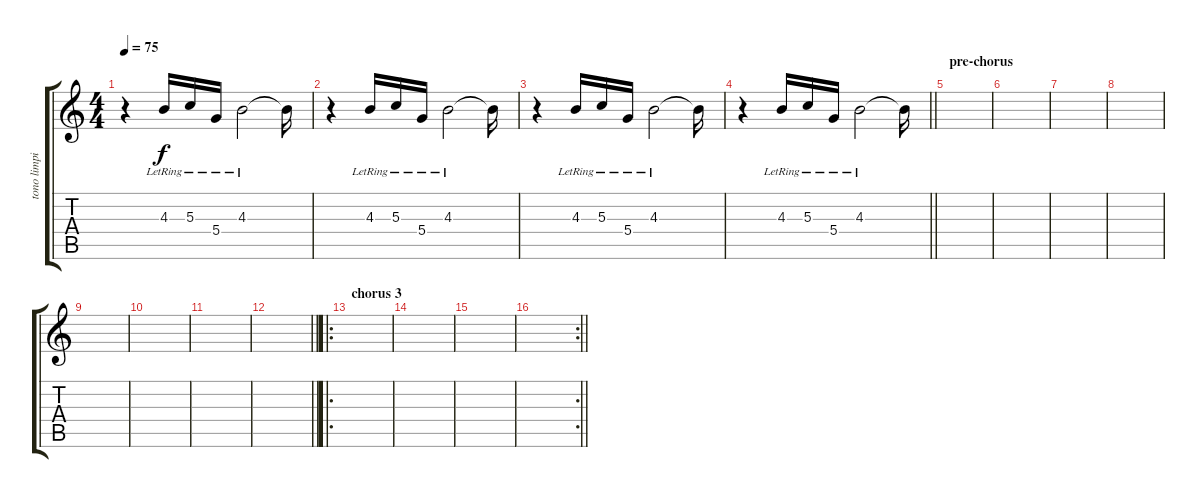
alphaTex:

\track ("tono limpio(tarra 2)" "tono limpi") {instrument electricguitarclean}
\staff {score tabs}
\tuning (E4 B3 G3 D3 A2 D2) {hide}
\ts (4 4)
\tempo 75
\clef g2
\ks c
r.4{dy f} 4.3{lr}.16 5.3{lr}.16 5.4{lr}.16 4.3{lr}.2 4.3{t}.16 |
r.4 4.3{lr}.16 5.3{lr}.16 5.4{lr}.16 4.3{lr}.2 4.3{t}.16 |
r.4 4.3{lr}.16 5.3{lr}.16 5.4{lr}.16 4.3{lr}.2 4.3{t}.16 |
\barLineRight lightlight
r.4 4.3{lr}.16 5.3{lr}.16 5.4{lr}.16 4.3{lr}.2 4.3{t}.16 |
\section ("" "pre-chorus")
|
|
|
|
|
|
|
\barLineRight lightlight
|
\ro
\section ("" "chorus 3")
|
|
|
\rc 2
\barLineRight lightlight
